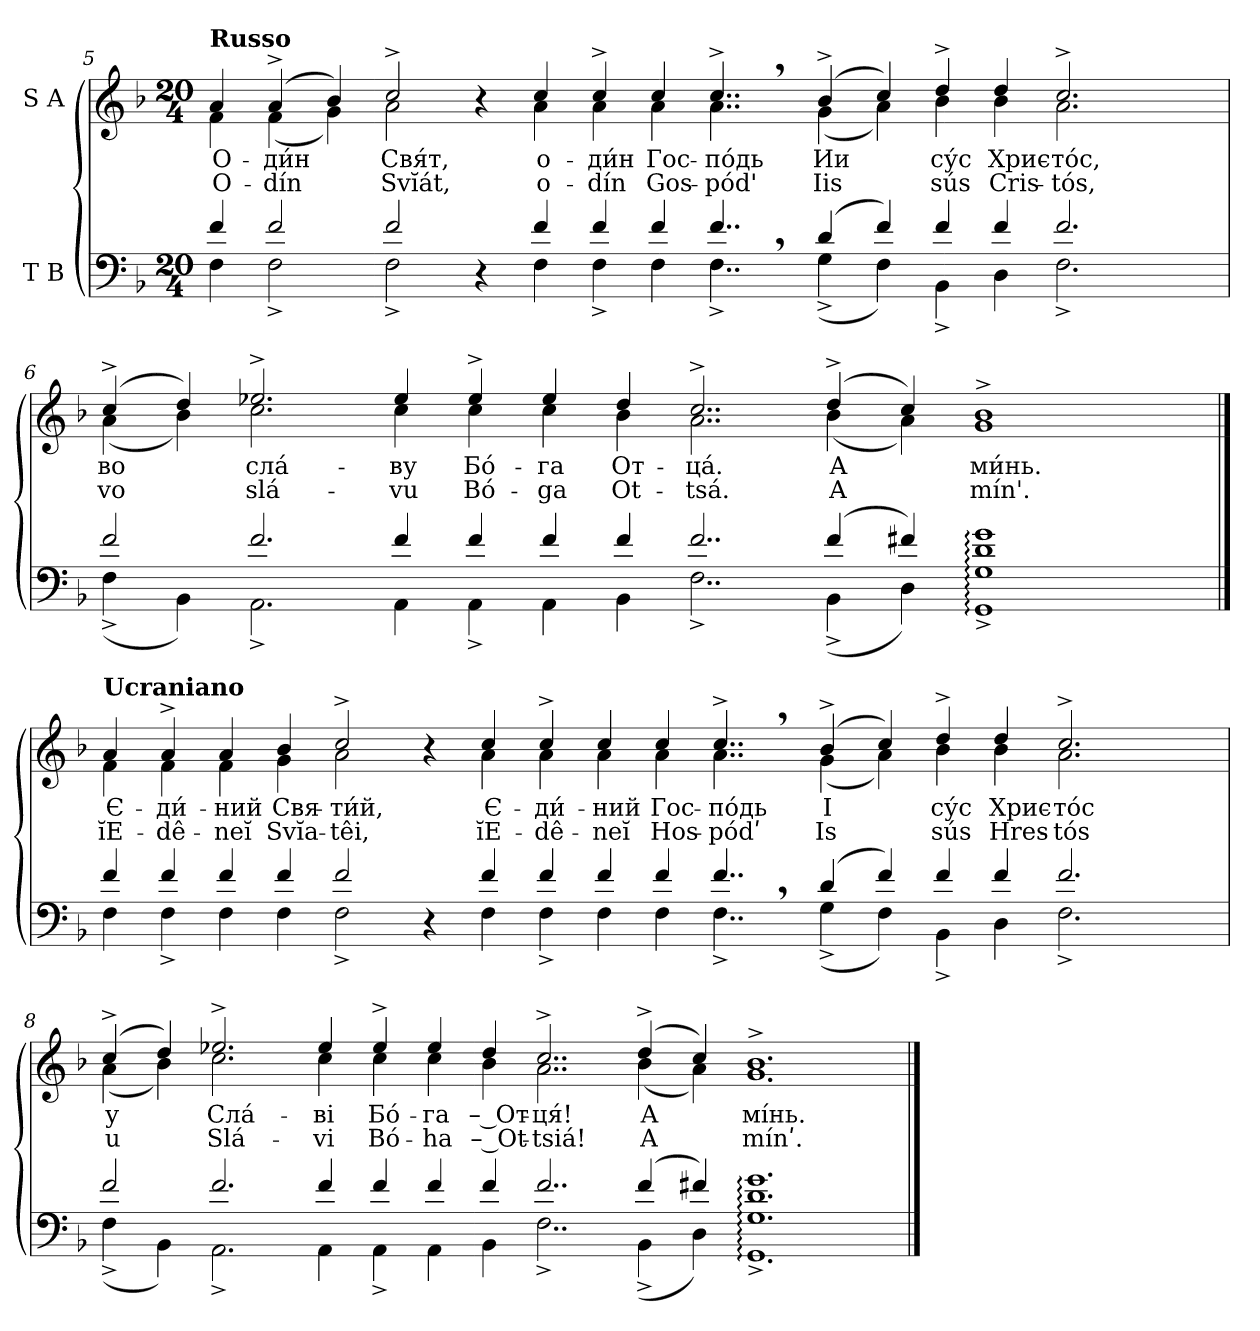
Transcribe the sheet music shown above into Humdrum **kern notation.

**kern	**kern	**text	**text
*part2	*part1	*part1	*part1
*staff2	*staff1	*staff1	*staff1
*I"T B	*I"S A	*	*
!!LO:PB:g=z
*clefF4	*clefG2	*	*
*k[b-]	*k[b-]	*	*
*M20/4	*M20/4	*	*
*MM200	*MM200	*	*
=5	=5	=5	=5
*^	*^	*	*
!	!	!LO:TX:B:t=Russo	!	!	!
!	!	!	!	!LO:LY:b	!LO:LY:b
4f/	4F\	4a/	4f\	О-	O-
!	!	!	!	!LO:LY:b	!LO:LY:b
2f/	2F^\	(>4a^/	(<4f\	-ди́н	-dín
.	.	4b-/)	4g\)	.	.
!	!	!	!	!LO:LY:b	!LO:LY:b
2f/	2F^\	2cc^/	2a\	Свя́т,	Svĭát,
4r	4ryy	4r	4ryy	.	.
!	!	!	!	!LO:LY:b	!LO:LY:b
4f/	4F\	4cc/	4a\	о-	o-
!	!	!	!	!LO:LY:b	!LO:LY:b
4f/	4F^\	4cc^/	4a\	-ди́н	-dín
!	!	!	!	!LO:LY:b	!LO:LY:b
4f/	4F\	4cc/	4a\	Гос-	Gos-
!	!	!	!	!LO:LY:b	!LO:LY:b
4..f,/	4..F^\	4..cc^,/	4..a\	-по́дь	-pód'
16ryy	16ryy	16ryy	16ryy	.	.
!	!	!	!	!LO:LY:b	!LO:LY:b
(>4d/	(<4G^\	(>4b-^/	(<4g\	-Ии	Iis
4f/)	4F\)	4cc/)	4a\)	.	.
!	!	!	!	!LO:LY:b	!LO:LY:b
4f/	4BB-^\	4dd^/	4b-\	су́с	sús
!	!	!	!	!LO:LY:b	!LO:LY:b
4f/	4D\	4dd/	4b-\	Хрис-	Cris-
!	!	!	!	!LO:LY:b	!LO:LY:b
2.f/	2.F^\	2.cc^/	2.a\	-то́с,	-tós,
4ryy	4ryy	4ryy	4ryy	.	.
!!LO:LB:g=z	!!
=6	=6	=6	=6	=6	=6
*	*	*MM180	*	*	*
!	!	!	!	!LO:LY:b	!LO:LY:b
2f/	(<4F^\	(>4cc^/	(<4a\	во	vo
.	4BB-\)	4dd/)	4b-\)	.	.
!	!	!	!	!LO:LY:b	!LO:LY:b
2.f/	2.AA^\	2.ee-X^/	2.cc\	сла́-	slá-
!	!	!	!	!LO:LY:b	!LO:LY:b
4f/	4AA\	4ee-/	4cc\	-ву	-vu
*	*	*MM170	*	*	*
!	!	!	!	!LO:LY:b	!LO:LY:b
4f/	4AA^\	4ee-^/	4cc\	Бо́-	Bó-
!	!	!	!	!LO:LY:b	!LO:LY:b
4f/	4AA\	4ee-/	4cc\	га	-ga
!	!	!	!	!LO:LY:b	!LO:LY:b
4f/	4BB-\	4dd/	4b-\	От-	Ot-
*	*	*MM140	*	*	*
!LO:N:head=open	!LO:N:head=open	!LO:N:head=open	!LO:N:head=open	!LO:LY:b	!LO:LY:b
4..f/	4..F^\	4..cc^/	4..a\	-ца́.	-tsá.
16ryy	16ryy	16ryy	16ryy	.	.
!	!	!	!	!LO:LY:b	!LO:LY:b
(>4f/	(<4BB-^\	(>4dd^/	(<4b-\	-А	A
4f#X/)	4D\)	4cc/)	4a\)	.	.
*	*	*MM140	*	*	*
!	!	!	!	!LO:LY:b	!LO:LY:b
1d: 1g:	1GG:^ 1G:^	1b-^	1g	ми́нь.‎	mín'.
4ryy	4ryy	4ryy	4ryy	.	.
!!LO:LB:g=z	!!
==7	==7	==7	==7	==7	==7
*	*	*MM200	*	*	*
!	!	!LO:TX:B:t=Ucraniano	!	!	!
!	!	!	!	!LO:LY:b	!LO:LY:b
4f/	4F\	4a/	4f\	Є-	ĭE-
!	!	!	!	!LO:LY:b	!LO:LY:b
4f/	4F^\	4a^/	4f\	-ди́-	-dê-
!	!	!	!	!LO:LY:b	!LO:LY:b
4f/	4F\	4a/	4f\	-ний	-neĭ
!	!	!	!	!LO:LY:b	!LO:LY:b
4f/	4F\	4b-/	4g\	Свя-	Svĭa-
!	!	!	!	!LO:LY:b	!LO:LY:b
2f/	2F^\	2cc^/	2a\	-ти́й,	-têi,
4r	4ryy	4r	4ryy	.	.
!	!	!	!	!LO:LY:b	!LO:LY:b
4f/	4F\	4cc/	4a\	Є-	ĭE-
!	!	!	!	!LO:LY:b	!LO:LY:b
4f/	4F^\	4cc^/	4a\	-ди́-	-dê-
!	!	!	!	!LO:LY:b	!LO:LY:b
4f/	4F\	4cc/	4a\	-ний	-neĭ
!	!	!	!	!LO:LY:b	!LO:LY:b
4f/	4F\	4cc/	4a\	Гос-	Hos-
!	!	!	!	!LO:LY:b	!LO:LY:b
4..f,/	4..F^\	4..cc^,/	4..a\	-по́дь	-pódʹ
16ryy	16ryy	16ryy	16ryy	.	.
!	!	!	!	!LO:LY:b	!LO:LY:b
(>4d/	(<4G^\	(>4b-^/	(<4g\	-І	-Is
4f/)	4F\)	4cc/)	4a\)	.	.
!	!	!	!	!LO:LY:b	!LO:LY:b
4f/	4BB-^\	4dd^/	4b-\	су́с	sús
!	!	!	!	!LO:LY:b	!LO:LY:b
4f/	4D\	4dd/	4b-\	Хрис-	Hres-
!	!	!	!	!LO:LY:b	!LO:LY:b
2.f/	2.F^\	2.cc^/	2.a\	-то́с	-tós
4ryy	4ryy	4ryy	4ryy	.	.
!!LO:LB:g=z	!!
=8	=8	=8	=8	=8	=8
*	*	*MM180	*	*	*
!	!	!	!	!LO:LY:b	!LO:LY:b
2f/	(<4F^\	(>4cc^/	(<4a\	у	u
.	4BB-\)	4dd/)	4b-\)	.	.
!	!	!	!	!LO:LY:b	!LO:LY:b
2.f/	2.AA^\	2.ee-X^/	2.cc\	Сла́-	Slá-
!	!	!	!	!LO:LY:b	!LO:LY:b
4f/	4AA\	4ee-/	4cc\	-ві	vi
*	*	*MM170	*	*	*
!	!	!	!	!LO:LY:b	!LO:LY:b
4f/	4AA^\	4ee-^/	4cc\	Бо́-	Bó-
!	!	!	!	!LO:LY:b	!LO:LY:b
4f/	4AA\	4ee-/	4cc\	-га	-ha
!	!	!	!	!LO:LY:b	!LO:LY:b
4f/	4BB-\	4dd/	4b-\	– От-	– Ot-
*	*	*MM140	*	*	*
!LO:N:head=open	!LO:N:head=open	!LO:N:head=open	!LO:N:head=open	!LO:LY:b	!LO:LY:b
4..f/	4..F^\	4..cc^/	4..a\	-ця́!	-tsiá!
16ryy	16ryy	16ryy	16ryy	.	.
!	!	!	!	!LO:LY:b	!LO:LY:b
(>4f/	(<4BB-^\	(>4dd^/	(<4b-\	-А	-A
4f#X/)	4D\)	4cc/)	4a\)	.	.
*	*	*MM140	*	*	*
!	!	!	!	!LO:LY:b	!LO:LY:b
1.d: 1.g:	1.GG:^ 1.G:^	1.b-^	1.g	мі́нь.	mínʹ.
*v	*v	*	*	*	*
*	*v	*v	*	*
==	==	==	==
*-	*-	*-	*-
